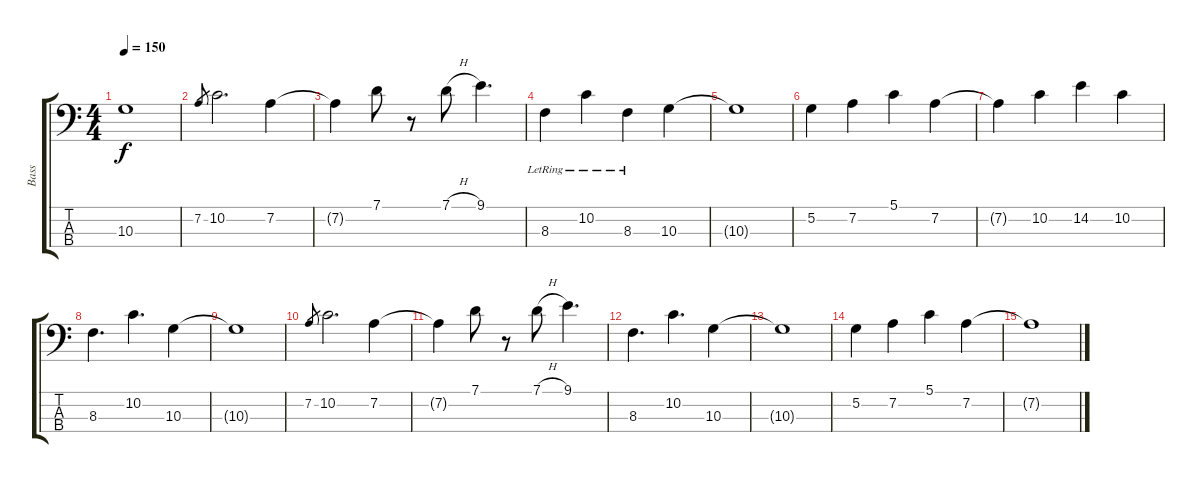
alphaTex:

\track ("Bass" "Bass") {instrument electricbasspick}
\staff {score tabs}
\tuning (G2 D2 A1 D1) {hide}
\ts (4 4)
\tempo 150
\clef f4
\ks c
10.3{t}.1{dy f} |
7.2.8{gr} 10.2.2{d} 7.2.4 |
7.2{t}.4 7.1.8 r.8 7.1{h}.8 9.1.4{d} |
8.3{lr}.4 10.2{lr}.4 8.3{lr}.4 10.3.4 |
10.3{t}.1 |
5.2.4 7.2.4 5.1.4 7.2.4 |
7.2{t}.4 10.2.4 14.2.4 10.2.4 |
8.3.4{d} 10.2.4{d} 10.3.4 |
10.3{t}.1 |
7.2.8{gr} 10.2.2{d} 7.2.4 |
7.2{t}.4 7.1.8 r.8 7.1{h}.8 9.1.4{d} |
8.3.4{d} 10.2.4{d} 10.3.4 |
10.3{t}.1 |
5.2.4 7.2.4 5.1.4 7.2.4 |
7.2{t}.1
